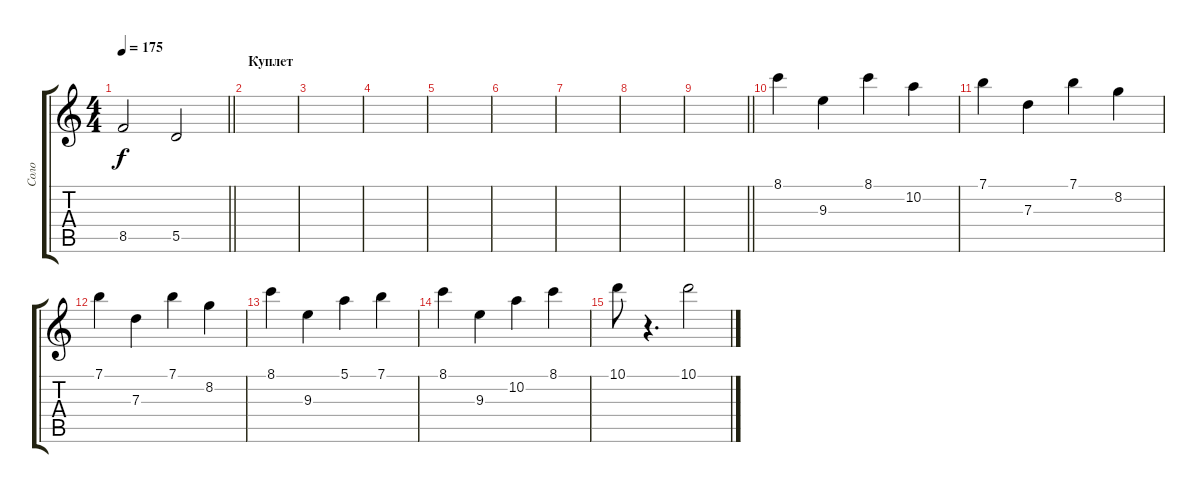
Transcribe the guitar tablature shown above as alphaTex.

\track ("Соло" "Соло") {instrument electricguitarclean}
\staff {score tabs}
\tuning (E4 B3 G3 D3 A2 E2) {hide}
\ts (4 4)
\tempo 175
\clef g2
\barLineRight lightlight
\ks c
8.5.2{dy f} 5.5.2 |
\section ("" "Куплет")
|
|
|
|
|
|
|
\barLineRight lightlight
|
\section ("" " ")
8.1.4 9.3.4 8.1.4 10.2.4 |
7.1.4 7.3.4 7.1.4 8.2.4 |
7.1.4 7.3.4 7.1.4 8.2.4 |
8.1.4 9.3.4 5.1.4 7.1.4 |
8.1.4 9.3.4 10.2.4 8.1.4 |
10.1.8 r.4{d} 10.1.2
